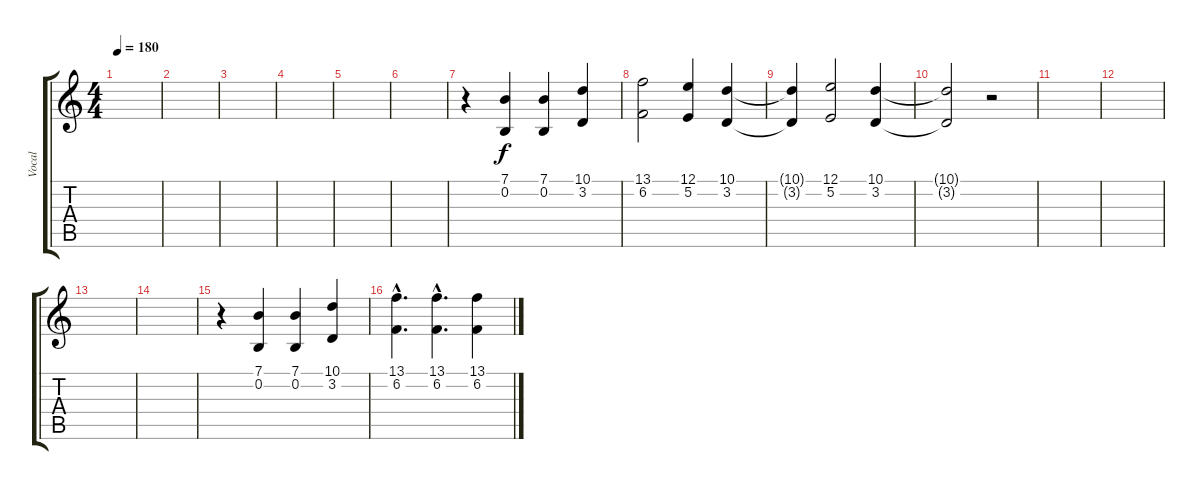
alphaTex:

\track ("Vocal" "Vocal") {instrument synthvoice}
\staff {score tabs}
\tuning (E4 B3 G3 D3 A2 E2) {hide}
\ts (4 4)
\tempo 180
\clef g2
\ks c
|
|
|
|
|
|
r.4 (7.1 0.2).4 (7.1 0.2).4 (10.1 3.2).4 |
(13.1 6.2).2 (12.1 5.2).4 (10.1 3.2).4 |
(10.1{t} 3.2{t}).4 (12.1 5.2).2 (10.1 3.2).4 |
(10.1{t} 3.2{t}).2 r.2 |
|
|
|
|
r.4 (7.1 0.2).4 (7.1 0.2).4 (10.1 3.2).4 |
(13.1{hac} 6.2{hac}).4{d} (13.1{hac} 6.2{hac}).4{d} (13.1 6.2).4
